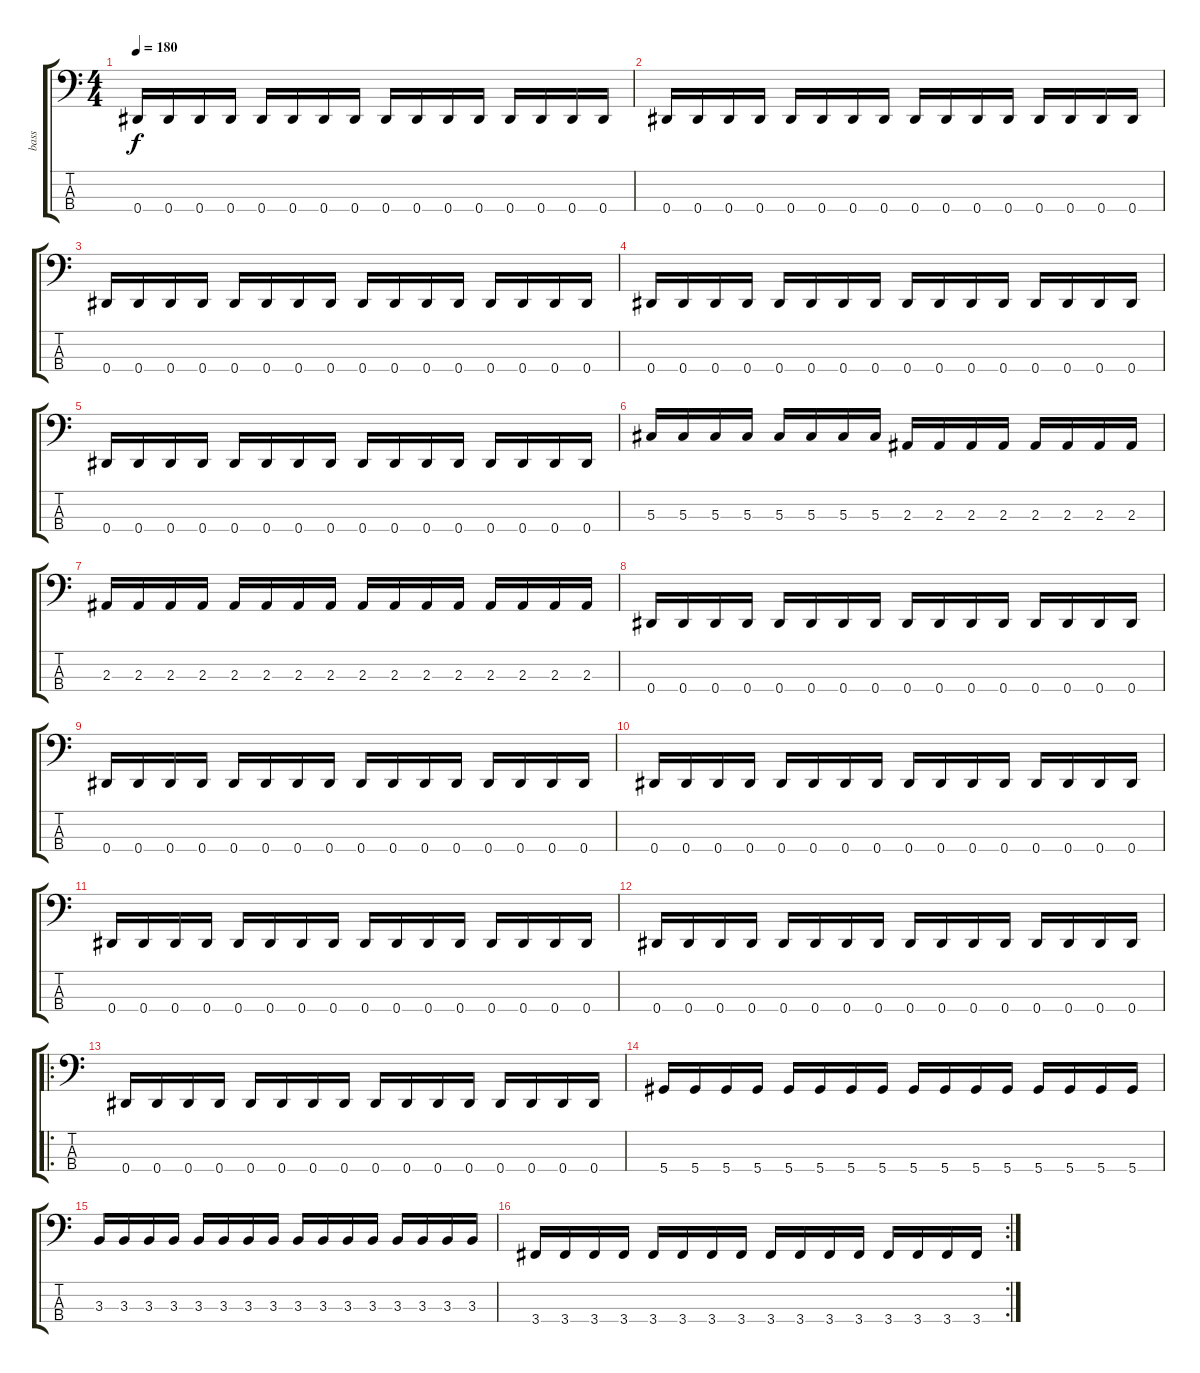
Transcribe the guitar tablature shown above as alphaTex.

\track ("bass" "bass") {instrument electricbasspick}
\staff {score tabs}
\tuning (Gb2 Db2 Ab1 Eb1) {hide}
\ts (4 4)
\tempo 180
\clef f4
\ks c
0.4.16{dy f} 0.4.16 0.4.16 0.4.16 0.4.16 0.4.16 0.4.16 0.4.16 0.4.16 0.4.16 0.4.16 0.4.16 0.4.16 0.4.16 0.4.16 0.4.16 |
0.4.16 0.4.16 0.4.16 0.4.16 0.4.16 0.4.16 0.4.16 0.4.16 0.4.16 0.4.16 0.4.16 0.4.16 0.4.16 0.4.16 0.4.16 0.4.16 |
0.4.16 0.4.16 0.4.16 0.4.16 0.4.16 0.4.16 0.4.16 0.4.16 0.4.16 0.4.16 0.4.16 0.4.16 0.4.16 0.4.16 0.4.16 0.4.16 |
0.4.16 0.4.16 0.4.16 0.4.16 0.4.16 0.4.16 0.4.16 0.4.16 0.4.16 0.4.16 0.4.16 0.4.16 0.4.16 0.4.16 0.4.16 0.4.16 |
0.4.16 0.4.16 0.4.16 0.4.16 0.4.16 0.4.16 0.4.16 0.4.16 0.4.16 0.4.16 0.4.16 0.4.16 0.4.16 0.4.16 0.4.16 0.4.16 |
5.3.16 5.3.16 5.3.16 5.3.16 5.3.16 5.3.16 5.3.16 5.3.16 2.3.16 2.3.16 2.3.16 2.3.16 2.3.16 2.3.16 2.3.16 2.3.16 |
2.3.16 2.3.16 2.3.16 2.3.16 2.3.16 2.3.16 2.3.16 2.3.16 2.3.16 2.3.16 2.3.16 2.3.16 2.3.16 2.3.16 2.3.16 2.3.16 |
0.4.16 0.4.16 0.4.16 0.4.16 0.4.16 0.4.16 0.4.16 0.4.16 0.4.16 0.4.16 0.4.16 0.4.16 0.4.16 0.4.16 0.4.16 0.4.16 |
0.4.16 0.4.16 0.4.16 0.4.16 0.4.16 0.4.16 0.4.16 0.4.16 0.4.16 0.4.16 0.4.16 0.4.16 0.4.16 0.4.16 0.4.16 0.4.16 |
0.4.16 0.4.16 0.4.16 0.4.16 0.4.16 0.4.16 0.4.16 0.4.16 0.4.16 0.4.16 0.4.16 0.4.16 0.4.16 0.4.16 0.4.16 0.4.16 |
0.4.16 0.4.16 0.4.16 0.4.16 0.4.16 0.4.16 0.4.16 0.4.16 0.4.16 0.4.16 0.4.16 0.4.16 0.4.16 0.4.16 0.4.16 0.4.16 |
0.4.16 0.4.16 0.4.16 0.4.16 0.4.16 0.4.16 0.4.16 0.4.16 0.4.16 0.4.16 0.4.16 0.4.16 0.4.16 0.4.16 0.4.16 0.4.16 |
\ro
0.4.16 0.4.16 0.4.16 0.4.16 0.4.16 0.4.16 0.4.16 0.4.16 0.4.16 0.4.16 0.4.16 0.4.16 0.4.16 0.4.16 0.4.16 0.4.16 |
5.4.16 5.4.16 5.4.16 5.4.16 5.4.16 5.4.16 5.4.16 5.4.16 5.4.16 5.4.16 5.4.16 5.4.16 5.4.16 5.4.16 5.4.16 5.4.16 |
3.3.16 3.3.16 3.3.16 3.3.16 3.3.16 3.3.16 3.3.16 3.3.16 3.3.16 3.3.16 3.3.16 3.3.16 3.3.16 3.3.16 3.3.16 3.3.16 |
\rc 2
3.4.16 3.4.16 3.4.16 3.4.16 3.4.16 3.4.16 3.4.16 3.4.16 3.4.16 3.4.16 3.4.16 3.4.16 3.4.16 3.4.16 3.4.16 3.4.16
